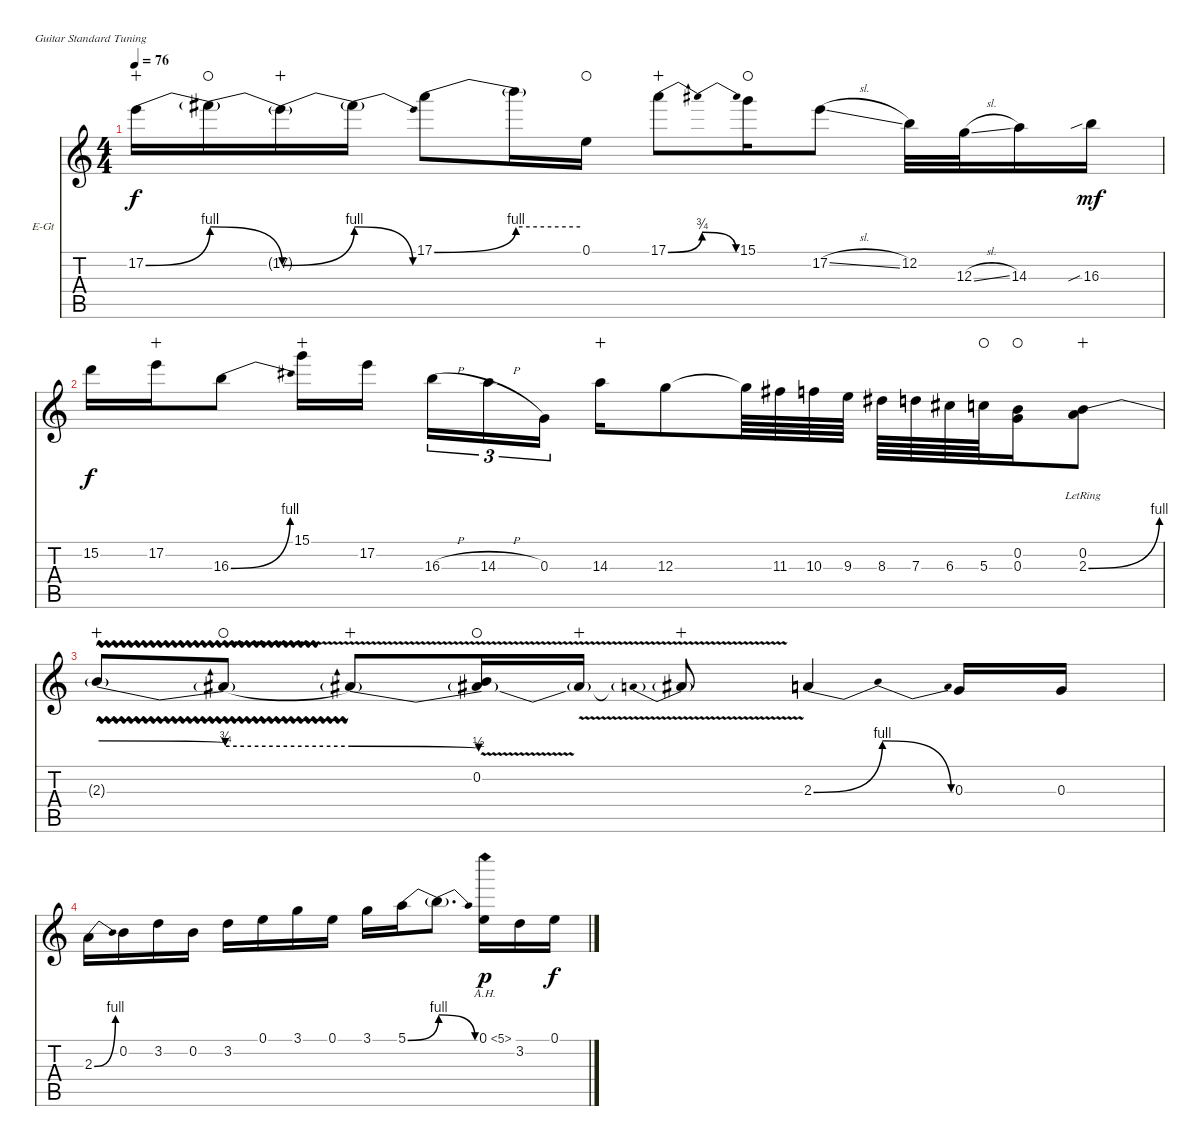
\defaultSystemsLayout 4
\bracketExtendMode nobrackets
\firstSystemTrackNameOrientation horizontal
\otherSystemsTrackNameOrientation horizontal
\track ("Mike McCready (Drive)" "E-Gt") {instrument overdrivenguitar}
\staff {score tabs}
\tuning (E4 B3 G3 D3 A2 E2)
\ts (4 4)
\tempo 76
\clef g2
\ks c
17.2{be (bend 0 0 60 4)}.16{dy f wahc} 17.2{be (release 0 4 60 0) t}.16{waho} 17.2{be (bend 0 0 60 4) t}.16{wahc} 17.2{be (release 0 4 60 0) t}.16 17.1{be (bend 0 0 60 4)}.8 17.1{be (hold 0 4 60 4) t}.16 0.1.16{waho} 17.1{be (bendrelease 0 0 30 3 30 3 60 0)}.8{wahc} 15.1.16{waho} 17.2{sl}.8 12.2.32 12.3{sl}.32 14.3.16 16.3{sib}.16{dy mf} |
15.2.16{dy f} 17.2.16{wahc} 16.3{be (bend 0 0 60 4)}.8 15.1.16{wahc} 17.2.16 16.3{h}.16{tu (3 2)} 14.3{h}.16{tu (3 2)} 0.3.16{tu (3 2)} 14.3.16{wahc} 12.3.8 12.3{t}.64 11.3.64 10.3.64 9.3.64 8.3.64 7.3.64 6.3.64 5.3.64{waho} (0.2 0.3).16{waho} (0.2{lr} 2.3{be (bend 0 0 60 4)}).8{wahc} |
2.3{be (release 0 4 60 3) vw t}.8{wahc} 2.3{be (hold 0 3 60 3) v t}.8{waho} 2.3{be (release 0 3 60 2) v t}.8{wahc} (0.2 2.3{v t}).16{waho} 2.3{v t}.16{wahc} 2.3{be (prebend 0 2 60 2) t}.8{wahc} 2.3{be (bendrelease 0 0 30 4 30 4 60 0)}.4 0.3.16 0.3.16 |
2.3{be (bend 0 0 60 4)}.16 0.2.16 3.2.16 0.2.16 3.2.16 0.1.16 3.1.16 0.1.16 3.1.16 5.1{be (bend 0 0 60 4)}.16 5.1{be (release 0 4 60 0) t}.8{d} 0.1{ah 5}.16{dy p} 3.2.16 0.1.16{dy f}
